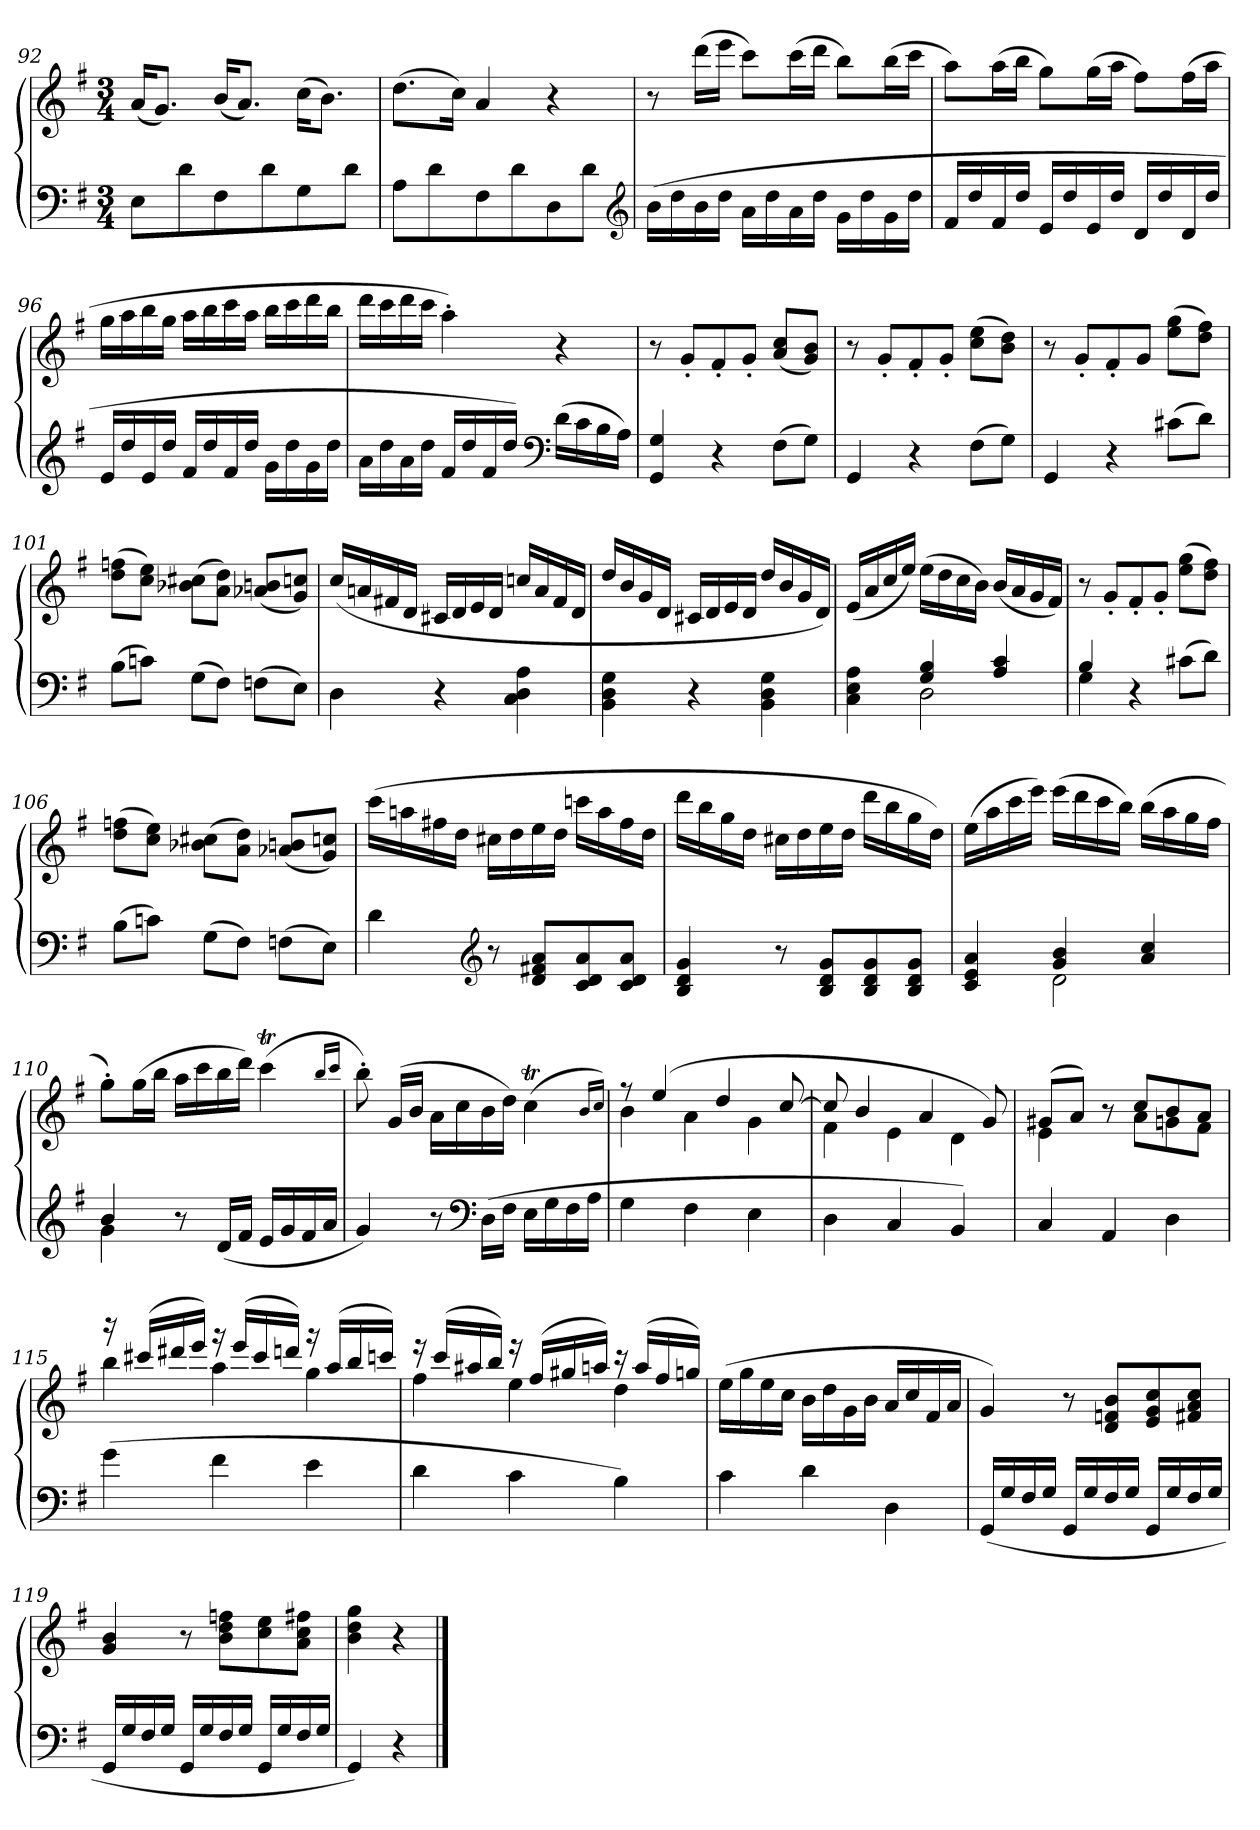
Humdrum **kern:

**kern	**kern
*part1	*part1
*staff2	*staff1
*clefF4	*clefG2
*k[f#]	*k[f#]
*G:	*G:
*M3/4	*M3/4
=92	=92
8EL	(16aKL
.	8.gJ)
8d	.
8F#	(16bKL
.	8.aJ)
8d	.
8G	(16ccKL
.	8.bJ)
8dJ	.
=93	=93
8AL	(8.ddL
8d	.
.	16ccJk)
8F#	4a
8d	.
8D	4r
8dJ	.
*clefG2	*
=94	=94
(16bLL	8r
16dd	.
16b	(16dddLL
16ddJJ	16eeeJJ
16aLL	8cccL)
16dd	.
16a	(16cccL
16ddJJ	16dddJJ
16gLL	8bbL)
16dd	.
16g	(16bbL
16ddJJ	16cccJJ
=95	=95
16f#LL	8aaL)
16dd	.
16f#	(16aaL
16ddJJ	16bbJJ
16eLL	8ggL)
16dd	.
16e	(16ggL
16ddJJ	16aaJJ
16dLL	8ff#L)
16dd	.
16d	(16ff#L
16ddJJ	16aaJJ
=96	=96
16eLL	16ggLL
16dd	16aa
16e	16bb
16ddJJ	16ggJJ
16f#LL	16aaLL
16dd	16bb
16f#	16ccc
16ddJJ	16aaJJ
16gLL	16bbLL
16dd	16ccc
16g	16ddd
16ddJJ	16bbJJ
=97	=97
16aLL	16dddLL
16dd	16ccc
16a	16ddd
16ddJJ	16cccJJ
16f#LL	4aa')
16dd	.
16f#	.
16ddJJ)	.
*clefF4	*
(16dLL	4r
16c	.
16B	.
16AJJ)	.
=98	=98
4GG 4G	8r
.	8g'L
4r	8f#'
.	8g'J
(8F#L	(8a 8ccL
8GJ)	8g 8bJ)
=99	=99
4GG	8r
.	8g'L
4r	8f#'
.	8g'J
(8F#L	(8cc 8eeL
8GJ)	8b 8ddJ)
=100	=100
4GG	8r
.	8g'L
4r	8f#'
.	8gJ
(8c#XL	(8ee 8ggL
8dJ)	8dd 8ff#J)
=101	=101
(8BL	(8dd 8ffnL
8cnJ)	8cc 8eeJ)
(8GL	(8b-X 8cc#XL
8F#J)	8a 8ddJ)
(8FnL	(8a-X 8bnL
8EJ)	8g 8ccnJ)
=102	=102
4D	(16ccLL
.	16an
.	16f#X
.	16dJJ
4r	16c#XLL
.	16d
.	16e
.	16dJJ
4C 4D 4A	16ccnLL
.	16a
.	16f#
.	16dJJ
=103	=103
4BB 4D 4G	16ddLL
.	16b
.	16g
.	16dJJ
4r	16c#XLL
.	16d
.	16e
.	16dJJ
4BB 4D 4G	16ddLL
.	16b
.	16g
.	16dJJ)
=104	=104
*^	*
4ryy	4C 4E 4A	(16eLL
.	.	16a
.	.	16cc
.	.	16eeJJ)
4G 4B	2D	(16eeLL
.	.	16dd
.	.	16cc
.	.	16bJJ)
4A 4c	.	(16bLL
.	.	16a
.	.	16g
.	.	16f#JJ)
=105	=105	=105
4B	4G	8r
.	.	8g'L
4r	2ryy	8f#'
.	.	8g'J
(8c#X\L	.	(8ee 8ggL
8d\J)	.	8dd 8ff#J)
*v	*v	*
=106	=106
(8BL	(8dd 8ffnL
8cnJ)	8cc 8eeJ)
(8GL	(8b-X 8cc#XL
8F#J)	8a 8ddJ)
(8FnL	(8a-X 8bnL
8EJ)	8g 8ccnJ)
=107	=107
4d	(16cccLL
.	16aan
.	16ff#X
.	16ddJJ
*clefG2	*
8r	16cc#XLL
.	16dd
8d 8f#X 8aL	16ee
.	16ddJJ
8c 8d 8a	16cccnLL
.	16aa
8c 8d 8aJ	16ff#
.	16ddJJ
=108	=108
4B 4d 4g	16dddLL
.	16bb
.	16gg
.	16ddJJ
8r	16cc#XLL
.	16dd
8B 8d 8gL	16ee
.	16ddJJ
8B 8d 8g	16dddLL
.	16bb
8B 8d 8gJ	16gg
.	16ddJJ)
=109	=109
*^	*
4c 4e 4a	4ryy	(16eeLL
.	.	16aa
.	.	16ccc
.	.	16eeeJJ)
4g 4b	2d	(16eeeLL
.	.	16ddd
.	.	16ccc
.	.	16bbJJ)
4a 4cc	.	(16bbLL
.	.	16aa
.	.	16gg
.	.	16ff#JJ
=110	=110	=110
4b	4g	8gg'L)
.	.	(16ggL
.	.	16bbJJ
8r	2ryy	16aaLL
.	.	16ccc
(16dLL	.	16bb
16f#JJ	.	16dddJJ)
16eLL	.	(4cccT
16g	.	.
16f#	.	.
16aJJ	.	.
*v	*v	*
.	16qbb/LL
.	16qccc/JJ
=111	=111
4g)	8bb')
.	(16gLL
.	16bJJ
8r	16aLL
.	16cc
*clefF4	*
(16DLL	16b
16F#JJ	16ddJJ)
16ELL	(4ccT
16G	.
16F#	.
16AJJ	.
.	16qb/LL
.	16qcc/JJ)
=112	=112
*	*^
4G	8r	4b
.	(4ee	.
4F#	.	4a
.	4dd	.
4E	.	4g
.	[8cc	.
=113	=113	=113
4D	8cc]	4f#
.	4b	.
4C	.	4e
.	4a	.
4BB)	.	4d
.	8g)	.
=114	=114	=114
4C	(8g#XL	4e
.	8aJ)	.
4AA	8r	8ryy
.	8ccL	8aL
4D	8b	8gn
.	8aJ	8f#J
=115	=115	=115
(4g	16r	4bb
.	(16ccc#XLL	.
.	16ddd#X	.
.	16eeeJJ)	.
4f#	16r	4aa
.	(16eeeLL	.
.	16ccc#	.
.	16dddnJJ)	.
4e	16r	4gg
.	(16aaLL	.
.	16bb	.
.	16cccnJJ)	.
=116	=116	=116
4d	16r	4ff#
.	(16cccLL	.
.	16aa#X	.
.	16bbJJ)	.
4c	16r	4ee
.	(16ff#LL	.
.	16gg#X	.
.	16aanJJ)	.
4B)	16r	4dd
.	(16aaLL	.
.	16ff#	.
.	16ggnJJ)	.
*	*v	*v
=117	=117
4c	(16eeLL
.	16gg
.	16ee
.	16ccJJ
4d	16bLL
.	16dd
.	16g
.	16bJJ
4D	16aLL
.	16cc
.	16f#
.	16aJJ
=118	=118
(16GG/LL	4g)
16G/	.
16F#/	.
16G/JJ	.
16GG/LL	8r
16G/	.
16F#/	8d 8fn 8bL
16G/JJ	.
16GG/LL	8e 8g 8cc
16G/	.
16F#/	8f#X 8a 8ccJ
16G/JJ	.
=119	=119
16GG/LL	4g 4b
16G/	.
16F#/	.
16G/JJ	.
16GG/LL	8r
16G/	.
16F#/	8b 8dd 8ffnL
16G/JJ	.
16GG/LL	8cc 8ee
16G/	.
16F#/	8a 8cc 8ff#XJ
16G/JJ	.
=120	=120
4GG)	4b 4dd 4gg
4r	4r
==	==
*-	*-
